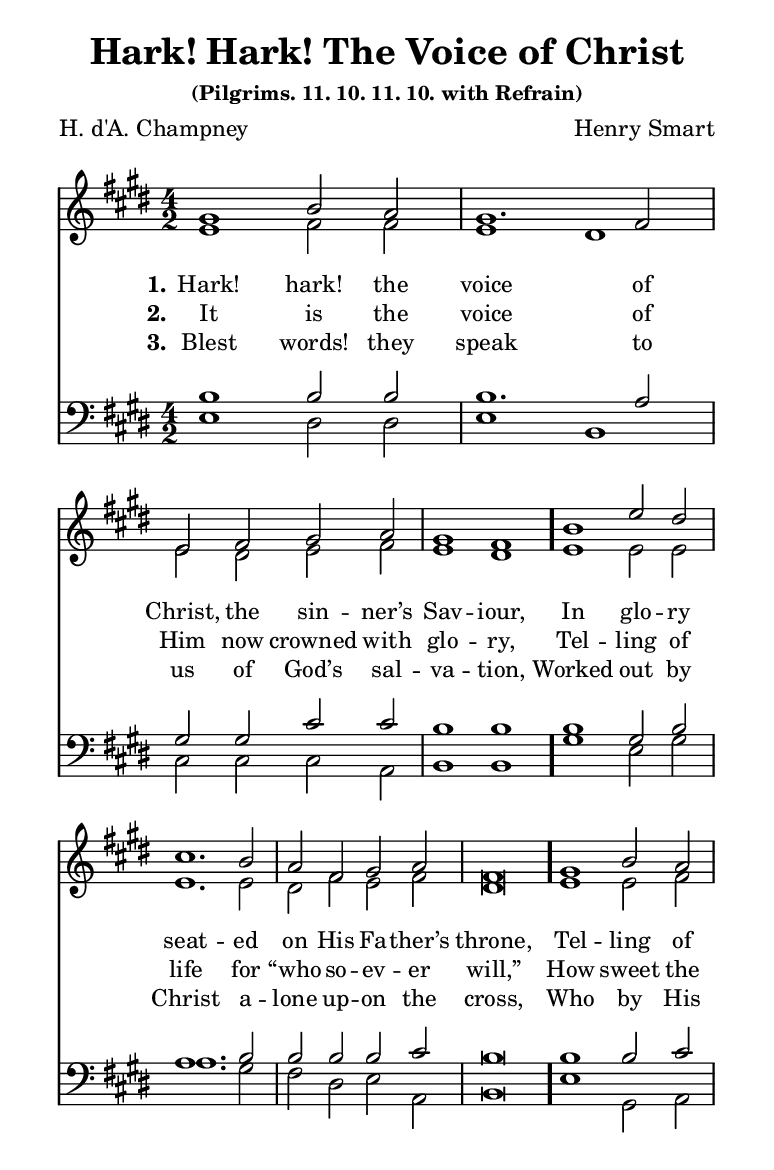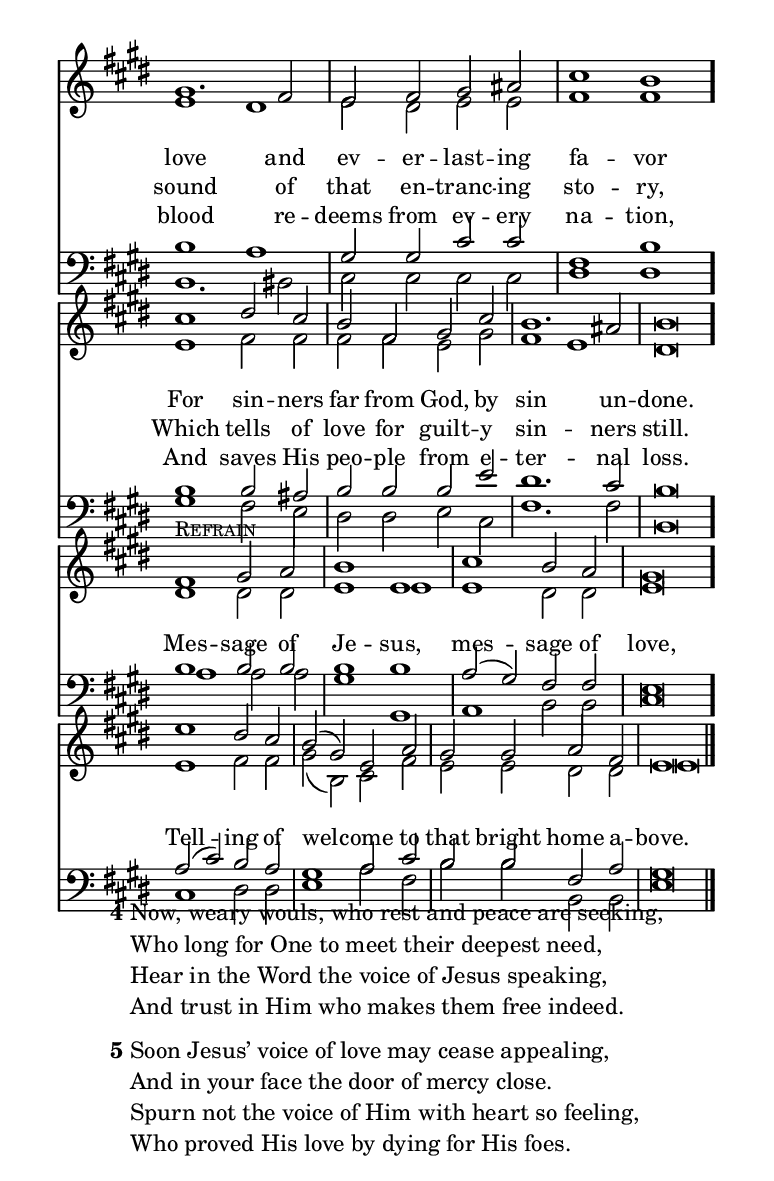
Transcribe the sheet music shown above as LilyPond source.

\include "common/global.ily"
\paper {
  \include "common/paper.ily"
  ragged-bottom = ##t
  ragged-last-bottom = ##t
  systems-per-page = ##f
  page-count = 2
}

\header{
  title = "Hark! Hark! The Voice of Christ"
  subsubtitle = "(Pilgrims. 11. 10. 11. 10. with Refrain)"
  %meter = "11.10.11.10. with refrain"
  poet = "H. d'A. Champney"
  composer = "Henry Smart"
  %copyright = ""
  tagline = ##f
}

% for fermata in MIDI
ta = { \tempo 2=140 }
tb = { \tempo 2=70  }

patternAA = { c1 c2 c2 | c1. c2 | c2 c2 c2 c2 | c1 c1 }
patternAB = { c1 c2 c2 | c1  c1 | c2 c2 c2 c2 | c1 c1 }

patternBA = { c1 c2 c2 | c1. c2 | c2 c2 c2 c2 | c\breve }
patternBB = { c1 c2 c2 | c1  c1 | c2 c2 c2 c2 | c\breve }

patternCA = { c1 c2 c2 | c1 c1 | c1      c2 c2 | c\breve }
patternCB = { c1 c2 c2 | c1 c1 | c2( c2) c2 c2 | c\breve }

patternDA = { c1      c2 c2 | c2( c2) c2 c2 | c2 c2 c2 c2 | c\breve }
patternDB = { c2( c2) c2 c2 | c1      c2 c2 | c2 c2 c2 c2 | c\breve }
patternDC = { c1      c2 c2 | c1      c2 c2 | c2 c2 c2 c2 | c\breve }

patternEA = { c1 c2 c2 | c2 c2 c2 c2 | c1  c1 | c\breve }
patternEB = { c1 c2 c2 | c2 c2 c2 c2 | c1. c2 | c\breve }

global = {
  \include "common/overrides.ily"
  \override Staff.TimeSignature.style = #'()
  \time 4/2
  \override Score.MetronomeMark.transparent = ##t % hide all fermata changes too
  \ta
  \key e \major
  %\partial 4
  \autoBeamOff
}

notesSoprano = {
\global
\relative c'' {

  \changePitch \patternAA { gis b a | gis fis | e fis gis a | gis fis }
  \changePitch \patternBA { b e dis | cis b | a fis gis a | fis }
  \changePitch \patternAA { gis b a | gis fis | e fis gis ais | cis b }
  \changePitch \patternEB { cis dis cis | b fis gis cis | b ais | b }

  << s^\markup { \small \caps "Refrain" }
  \changePitch \patternCA { fis gis a | b e, | cis' b a | gis } >>
  \changePitch \patternDA { e' dis cis | b gis e a | gis gis a fis | e }

  \bar "|."

}
}

notesAlto = {
\global
\relative e' {

  \changePitch \patternAB { e fis fis | e dis | e dis e fis | e dis }
  \changePitch \patternBA { e e e | e e | dis fis e fis | dis }
  \changePitch \patternAB { e e fis | e dis | e dis e e | fis fis }
  \changePitch \patternEA { e fis fis | fis fis e gis | fis e | dis }

  \changePitch \patternCA { dis dis dis | e e | e dis dis | e }
  \changePitch \patternDA { e fis fis | gis b, cis fis | e e dis dis | e }

}
}

notesTenor = {
\global
\relative a {

  \changePitch \patternAA { b b b | b a | gis gis cis cis | b b }
  \changePitch \patternBA { b gis b | a b | b b b cis | b }
  \changePitch \patternAB { b b cis | b a | gis gis cis cis | fis, b }
  \changePitch \patternEB { b b ais | b b b e | dis cis | b }

  \changePitch \patternCB { b b b | b b | a gis fis fis | e }
  \changePitch \patternDB { a cis b a | gis a cis | b b fis a | gis }

}
}

notesBass = {
\global
\relative f {

  \changePitch \patternAB { e dis dis | e b | cis cis cis a | b b }
  \changePitch \patternBA { gis' e gis | a gis | fis dis e a, | b }
  \changePitch \patternAA { e | gis, a | b bis | cis cis cis cis | dis dis }
  \changePitch \patternEB { gis fis e | dis dis e cis | fis fis | b, }

  \changePitch \patternCA { a' %{ original has a-natural here ?! %} a a | gis gis, | a b b | cis  }
  \changePitch \patternDC { cis dis dis | e a fis | b b b, b | e }

}
}

Refrain = \lyricmode {

{ \break }
Mes -- sage of Je -- sus, mes -- sage of love, \bar "."
{ \break } % original has break in Tell -- ing
Tell -- ing of wel -- come to that bright home a -- bove. \bar "."

}

wordsA = \lyricmode {
\set stanza = "1."

Hark! hark! the voice of Christ, the sin -- ner’s Sav -- iour, \bar "."
In glo -- ry seat -- ed on His Fa -- ther’s throne, \bar "."
Tel -- ling of love and ev -- er -- last -- ing fa -- vor \bar "."
For sin -- ners far from God, by sin un -- done. \bar "."

}

wordsB = \lyricmode {
\set stanza = "2."

It is the voice of Him now crowned with glo -- ry,
Tel -- ling of life for “who -- so -- ev -- er will,”
How sweet the sound of that en -- tranc -- ing sto -- ry,
Which tells of love for guilt -- y sin -- ners still.

\Refrain

}

wordsC = \lyricmode {
\set stanza = "3."

Blest words! they speak to us of God’s sal -- va -- tion,
Worked out by Christ a -- lone up -- on the cross,
Who by His blood re -- deems from ev -- ery na -- tion,
And saves His peo -- ple from e -- ter -- nal loss.

}

wordsD = \markuplist {

\line { Now, weary wouls, who rest and peace are seeking, }
\line { Who long for One to meet their deepest need, }
\line { Hear in the Word the voice of Jesus speaking, }
\line { And trust in Him who makes them free indeed. }

}

wordsE = \markuplist {

\line { Soon Jesus’ voice of love may cease appealing, }
\line { And in your face the door of mercy close. }
\line { Spurn not the voice of Him with heart so feeling, }
\line { Who proved His love by dying for His foes. }

}

\score {
  \context ChoirStaff <<
    \context Staff = upper <<
      \set ChoirStaff.systemStartDelimiter = #'SystemStartBar
      \context Voice  = sopranos { \voiceOne << \notesSoprano >> }
      \context Voice  = altos { \voiceTwo << \notesAlto >> }
      \context Lyrics = one   \lyricsto sopranos \wordsA
      \context Lyrics = two   \lyricsto sopranos \wordsB
      \context Lyrics = three \lyricsto sopranos \wordsC
    >>
    \context Staff = men <<
      \clef bass
      \context Voice  = tenors { \voiceOne << \notesTenor >> }
      \context Voice  = basses { \voiceTwo << \notesBass >> }
    >>
  >>
  \layout {
    \include "common/layout.ily"
  }
  \midi{
    \include "common/midi.ily"
  }
}

\markup { \fill-line { \column {
  \line{ \bold 4 \column { \wordsD } } \combine \null \vspace #0.4
  \line{ \bold 5 \column { \wordsE } } \combine \null \vspace #0.4
} } }

\version "2.18.0"  % necessary for upgrading to future LilyPond versions.

% vi:set et ts=2 sw=2 ai nocindent syntax=lilypond
